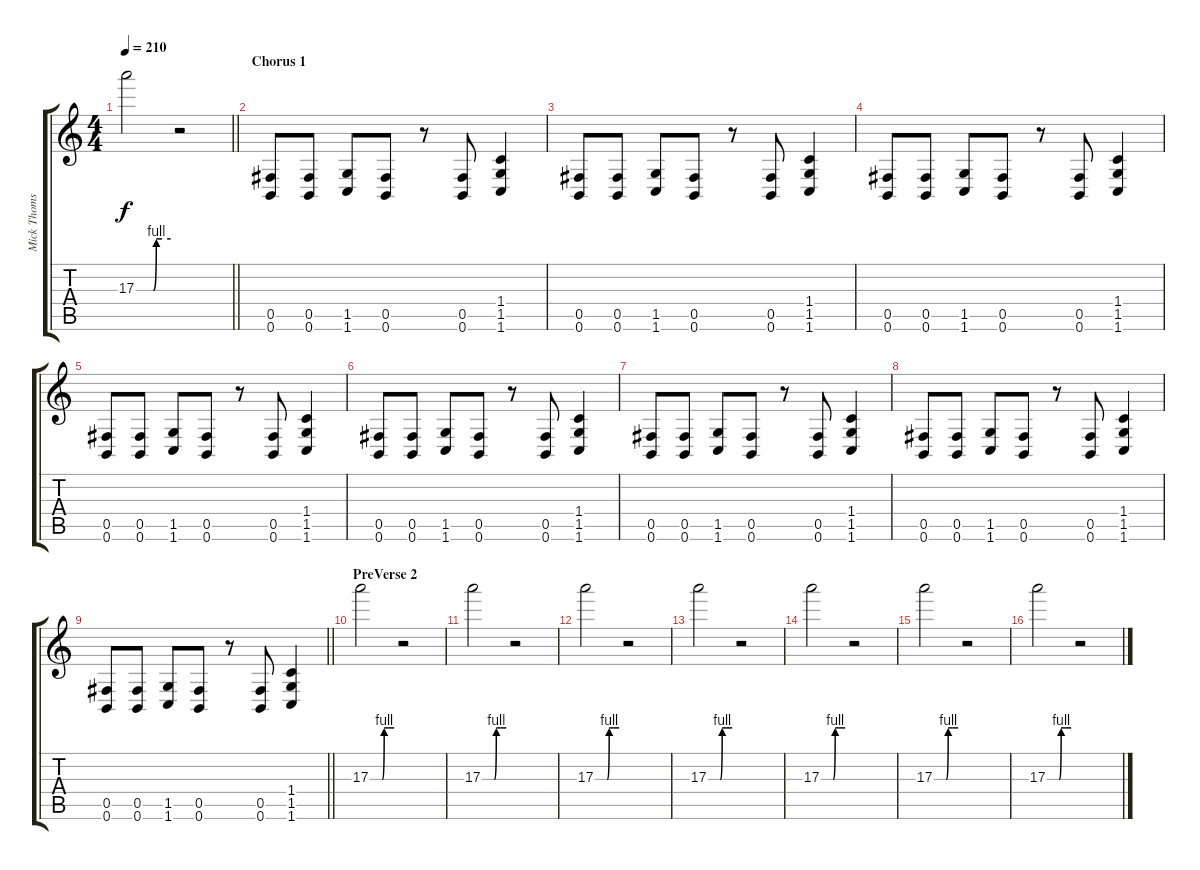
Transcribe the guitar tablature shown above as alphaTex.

\track ("Mick Thomson" "Mick Thoms") {instrument distortionguitar}
\staff {score tabs}
\tuning (Db4 Ab3 E4 B2 Gb2 B1) {hide}
\ts (4 4)
\tempo 210
\clef g2
\barLineRight lightlight
\ks c
17.3{be (custom 0 0 30 0 35 4 45 4 60 4)}.2{dy f} r.2 |
\section ("" "Chorus 1")
(0.5 0.6).8 (0.5 0.6).8 (1.5 1.6).8 (0.5 0.6).8 r.8 (0.5 0.6).8 (1.4 1.5 1.6).4 |
(0.5 0.6).8 (0.5 0.6).8 (1.5 1.6).8 (0.5 0.6).8 r.8 (0.5 0.6).8 (1.4 1.5 1.6).4 |
(0.5 0.6).8 (0.5 0.6).8 (1.5 1.6).8 (0.5 0.6).8 r.8 (0.5 0.6).8 (1.4 1.5 1.6).4 |
(0.5 0.6).8 (0.5 0.6).8 (1.5 1.6).8 (0.5 0.6).8 r.8 (0.5 0.6).8 (1.4 1.5 1.6).4 |
(0.5 0.6).8 (0.5 0.6).8 (1.5 1.6).8 (0.5 0.6).8 r.8 (0.5 0.6).8 (1.4 1.5 1.6).4 |
(0.5 0.6).8 (0.5 0.6).8 (1.5 1.6).8 (0.5 0.6).8 r.8 (0.5 0.6).8 (1.4 1.5 1.6).4 |
(0.5 0.6).8 (0.5 0.6).8 (1.5 1.6).8 (0.5 0.6).8 r.8 (0.5 0.6).8 (1.4 1.5 1.6).4 |
\barLineRight lightlight
(0.5 0.6).8 (0.5 0.6).8 (1.5 1.6).8 (0.5 0.6).8 r.8 (0.5 0.6).8 (1.4 1.5 1.6).4 |
\section ("" "PreVerse 2")
17.3{be (custom 0 0 30 0 35 4 45 4 60 4)}.2 r.2 |
17.3{be (custom 0 0 30 0 35 4 45 4 60 4)}.2 r.2 |
17.3{be (custom 0 0 30 0 35 4 45 4 60 4)}.2 r.2 |
17.3{be (custom 0 0 30 0 35 4 45 4 60 4)}.2 r.2 |
17.3{be (custom 0 0 30 0 35 4 45 4 60 4)}.2 r.2 |
17.3{be (custom 0 0 30 0 35 4 45 4 60 4)}.2 r.2 |
17.3{be (custom 0 0 30 0 35 4 45 4 60 4)}.2 r.2
